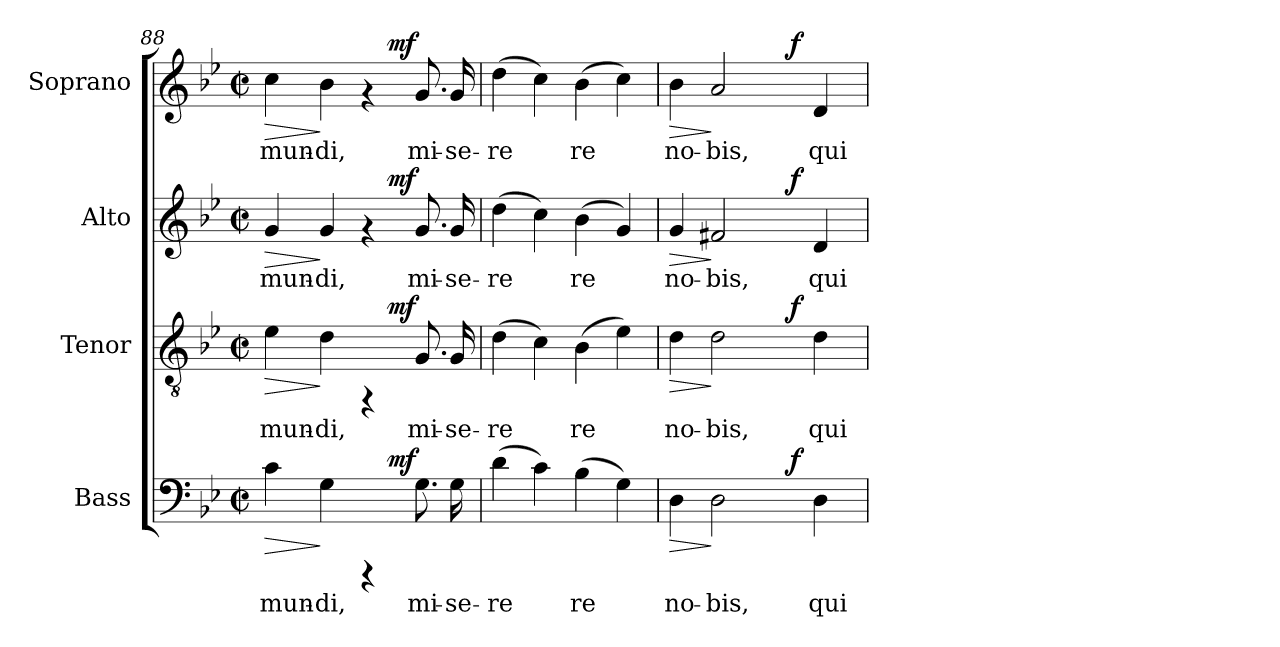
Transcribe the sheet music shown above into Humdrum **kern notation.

**kern	**text	**dynam	**kern	**text	**dynam	**kern	**text	**dynam	**kern	**text	**dynam
*part4	*part4	*part4	*part3	*part3	*part3	*part2	*part2	*part2	*part1	*part1	*part1
*staff4	*staff4	*staff4	*staff3	*staff3	*staff3	*staff2	*staff2	*staff2	*staff1	*staff1	*staff1
*I"Bass	*	*	*I"Tenor	*	*	*I"Alto	*	*	*I"Soprano	*	*
*I'B.	*	*	*I'T.	*	*	*I'A.	*	*	*I'S.	*	*
*clefF4	*	*	*clefGv2	*	*	*clefG2	*	*	*clefG2	*	*
*k[b-e-]	*	*	*k[b-e-]	*	*	*k[b-e-]	*	*	*k[b-e-]	*	*
*B-:	*	*	*B-:	*	*	*B-:	*	*	*B-:	*	*
*M2/2	*	*	*M2/2	*	*	*M2/2	*	*	*M2/2	*	*
*met(c|)	*	*	*met(c|)	*	*	*met(c|)	*	*	*met(c|)	*	*
=88	=88	=88	=88	=88	=88	=88	=88	=88	=88	=88	=88
!	!LO:LY:b:cj	!LO:HP:b	!	!LO:LY:b:cj	!LO:HP:b	!	!LO:LY:b:cj	!LO:HP:b	!	!LO:LY:b:cj	!LO:HP:b
*^	*	*	*^	*	*	*^	*	*	*^	*	*
4c\	2ryy	mun-	>	4e-\	2ryy	mun-	>	4g/	2ryy	mun-	>	4cc\	2ryy	mun-	>
!	!	!LO:LY:b:cj	!	!	!	!LO:LY:b:cj	!	!	!	!LO:LY:b:cj	!	!	!	!LO:LY:b:cj	!
4G\	.	-di,	]	4d\	.	-di,	]	4g/	.	-di,	]	4b-\	.	-di,	]
4rCCC	8ryy	.	.	4rFF	8ryy	.	.	4rf	8ryy	.	.	4rf	8ryy	.	.
!	!	!	!LO:DY:a	!	!	!	!LO:DY:a	!	!	!	!LO:DY:a	!	!	!	!LO:DY:a
.	4.ryy	.	mf	.	4.ryy	.	mf	.	4.ryy	.	mf	.	4.ryy	.	mf
!	!	!LO:LY:b:cj	!	!	!	!LO:LY:b:cj	!	!	!	!LO:LY:b:cj	!	!	!	!LO:LY:b:cj	!
8.G\	.	mi-	.	8.G/	.	mi-	.	8.g/	.	mi-	.	8.g/	.	mi-	.
!	!	!LO:LY:b:cj	!	!	!	!LO:LY:b:cj	!	!	!	!LO:LY:b:cj	!	!	!	!LO:LY:b:cj	!
16G\	.	-se-	.	16G/	.	-se-	.	16g/	.	-se-	.	16g/	.	-se-	.
=89	=89	=89	=89	=89	=89	=89	=89	=89	=89	=89	=89	=89	=89	=89	=89
!	!	!LO:LY:b:cj	!	!	!	!LO:LY:b:cj	!	!	!	!LO:LY:b:cj	!	!	!	!LO:LY:b:cj	!
*v	*v	*	*	*	*	*	*	*v	*v	*	*	*v	*v	*	*
*	*	*	*v	*v	*	*	*	*	*	*	*	*
(>4d\	-re	.	(>4d\	-re	.	(>4dd\	-re	.	(>4dd\	-re	.
!	!LO:LY:b:cj	!	!	!LO:LY:b:cj	!	!	!LO:LY:b:cj	!	!	!LO:LY:b:cj	!
4c\)	.	.	4c\)	.	.	4cc\)	.	.	4cc\)	.	.
!	!LO:LY:b:cj	!	!	!LO:LY:b:cj	!	!	!LO:LY:b:cj	!	!	!LO:LY:b:cj	!
(>4B-\	re	.	(>4B-\	re	.	(<4b-\	re	.	(>4b-\	re	.
!	!LO:LY:b:cj	!	!	!LO:LY:b:cj	!	!	!LO:LY:b:cj	!	!	!LO:LY:b:cj	!
4G\)	.	.	4e-\)	.	.	4g/)	.	.	4cc\)	.	.
=90	=90	=90	=90	=90	=90	=90	=90	=90	=90	=90	=90
!	!LO:LY:b:cj	!LO:HP:b	!	!LO:LY:b:cj	!LO:HP:b	!	!LO:LY:b:cj	!LO:HP:b	!	!LO:LY:b:cj	!LO:HP:b
*^	*	*	*^	*	*	*^	*	*	*^	*	*
4D\	2ryy	no-	>	4d\	2ryy	no-	>	4g/	2ryy	no-	>	4b-\	2ryy	no-	>
!	!	!LO:LY:b:cj	!	!	!	!LO:LY:b:cj	!	!	!	!LO:LY:b:cj	!	!	!	!LO:LY:b:cj	!
2D\	.	-bis,	]	2d\	.	-bis,	]	2f#X/	.	-bis,	]	2a/	.	-bis,	]
.	8ryy	.	.	.	8ryy	.	.	.	8ryy	.	.	.	8ryy	.	.
.	32ryy	.	.	.	32ryy	.	.	.	32ryy	.	.	.	32ryy	.	.
!	!	!	!LO:DY:a	!	!	!	!LO:DY:a	!	!	!	!LO:DY:a	!	!	!	!LO:DY:a
.	4ryy	.	f	.	4ryy	.	f	.	4ryy	.	f	.	4ryy	.	f
!	!	!LO:LY:b:cj	!	!	!	!LO:LY:b:cj	!	!	!	!LO:LY:b:cj	!	!	!	!LO:LY:b:cj	!
4D\	.	qui	.	4d\	.	qui	.	4d/	.	qui	.	4d/	.	qui	.
.	16.ryy	.	.	.	16.ryy	.	.	.	16.ryy	.	.	.	16.ryy	.	.
*v	*v	*	*	*	*	*	*	*v	*v	*	*	*v	*v	*	*
*	*	*	*v	*v	*	*	*	*	*	*	*	*
=	=	=	=	=	=	=	=	=	=	=	=
*-	*-	*-	*-	*-	*-	*-	*-	*-	*-	*-	*-
